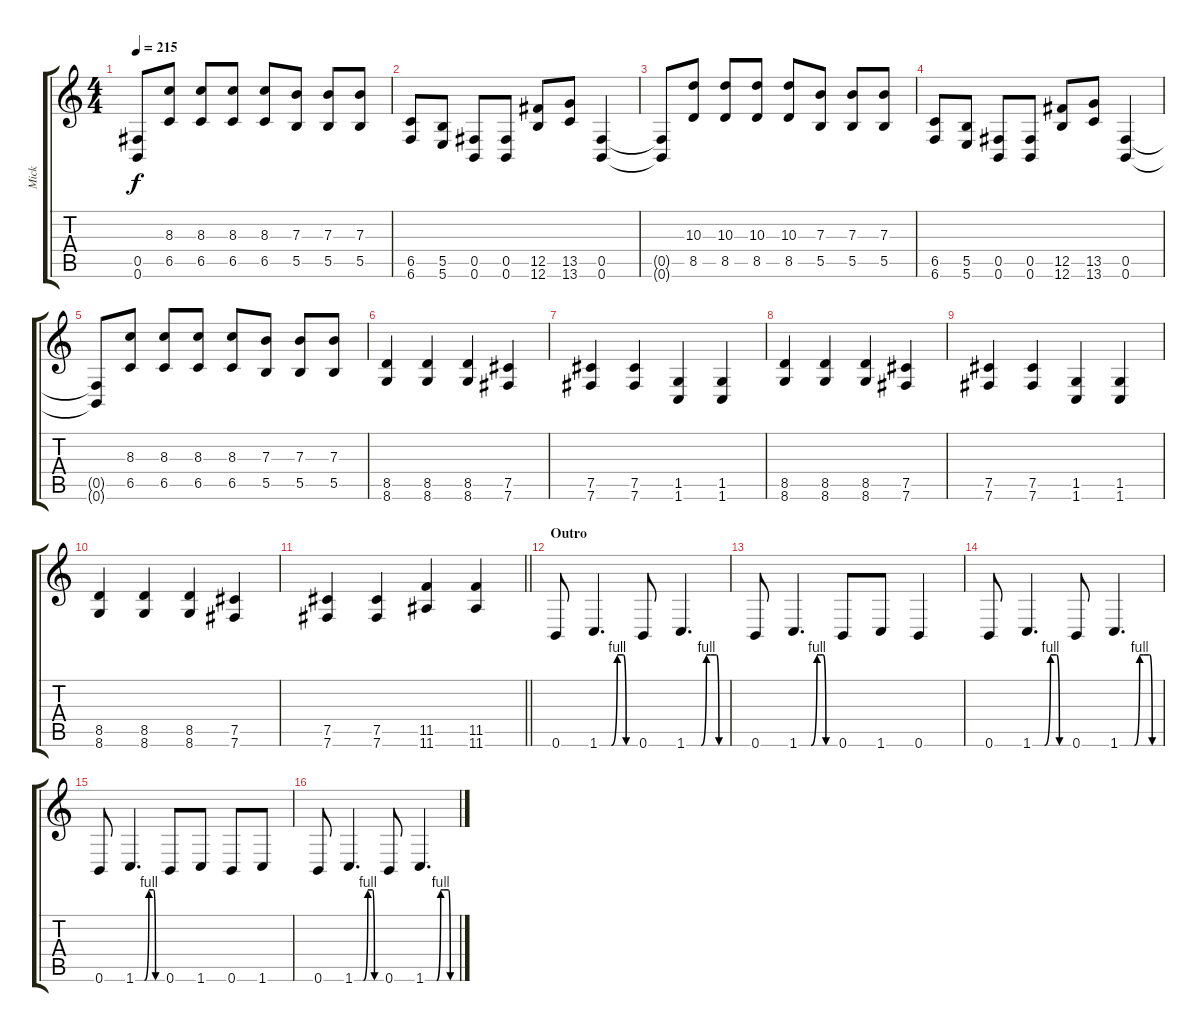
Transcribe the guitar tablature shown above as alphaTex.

\track ("Mick" "Mick") {instrument distortionguitar}
\staff {score tabs}
\tuning (Db4 Ab3 E3 B2 Gb2 B1) {hide}
\ts (4 4)
\tempo 215
\clef g2
\ks c
(0.5{t} 0.6{t}).8{dy f} (8.3 6.5).8 (8.3 6.5).8 (8.3 6.5).8 (8.3 6.5).8 (7.3 5.5).8 (7.3 5.5).8 (7.3 5.5).8 |
(6.5 6.6).8 (5.5 5.6).8 (0.5 0.6).8 (0.5 0.6).8 (12.5 12.6).8 (13.5 13.6).8 (0.5 0.6).4 |
(0.5{t} 0.6{t}).8 (10.3 8.5).8 (10.3 8.5).8 (10.3 8.5).8 (10.3 8.5).8 (7.3 5.5).8 (7.3 5.5).8 (7.3 5.5).8 |
(6.5 6.6).8 (5.5 5.6).8 (0.5 0.6).8 (0.5 0.6).8 (12.5 12.6).8 (13.5 13.6).8 (0.5 0.6).4 |
(0.5{t} 0.6{t}).8 (8.3 6.5).8 (8.3 6.5).8 (8.3 6.5).8 (8.3 6.5).8 (7.3 5.5).8 (7.3 5.5).8 (7.3 5.5).8 |
(8.5 8.6).4 (8.5 8.6).4 (8.5 8.6).4 (7.5 7.6).4 |
(7.5 7.6).4 (7.5 7.6).4 (1.5 1.6).4 (1.5 1.6).4 |
(8.5 8.6).4 (8.5 8.6).4 (8.5 8.6).4 (7.5 7.6).4 |
(7.5 7.6).4 (7.5 7.6).4 (1.5 1.6).4 (1.5 1.6).4 |
(8.5 8.6).4 (8.5 8.6).4 (8.5 8.6).4 (7.5 7.6).4 |
\barLineRight lightlight
(7.5 7.6).4 (7.5 7.6).4 (11.5 11.6).4 (11.5 11.6).4 |
\section ("" "Outro")
0.6.8 1.6{be (custom 0 0 10 0 20 0 30 4 40 4 45 0 60 0)}.4{d} 0.6.8 1.6{be (custom 0 0 10 0 16 0 18 0 20 0 22 0 30 4 36 4 45 4 49 0 60 0)}.4{d} |
0.6.8 1.6{be (custom 0 0 10 0 20 0 30 4 40 4 45 0 60 0)}.4{d} 0.6.8 1.6.8 0.6.4 |
0.6.8 1.6{be (custom 0 0 10 0 20 0 30 4 40 4 45 0 60 0)}.4{d} 0.6.8 1.6{be (custom 0 0 10 0 16 0 18 0 20 0 22 0 30 4 36 4 45 4 49 0 60 0)}.4{d} |
0.6.8 1.6{be (custom 0 0 10 0 20 0 30 4 40 4 45 0 60 0)}.4{d} 0.6.8 1.6.8 0.6.8 1.6.8 |
0.6.8 1.6{be (custom 0 0 10 0 20 0 30 4 40 4 45 0 60 0)}.4{d} 0.6.8 1.6{be (custom 0 0 10 0 16 0 18 0 20 0 22 0 30 4 36 4 45 4 49 0 60 0)}.4{d}
